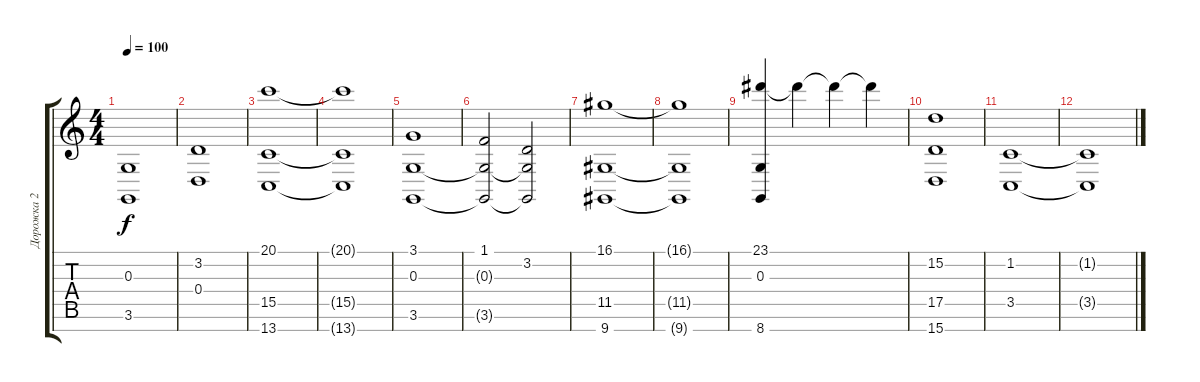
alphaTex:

\track ("Дорожка 2" "Дорожка 2") {instrument stringensemble2}
\staff {score tabs}
\tuning (E4 B3 G3 D3 A2 E2 B1) {hide}
\ts (4 4)
\tempo 100
\clef g2
\ks c
(0.3 3.6).1{dy f} |
(3.2 0.4).1 |
(20.1 15.5 13.7).1 |
(20.1{t} 15.5{t} 13.7{t}).1 |
(3.1 0.3 3.6).1 |
(1.1 0.3{t} 3.6{t}).2 (3.2 0.3{t} 3.6{t}).2 |
(16.1 11.5 9.7).1 |
(16.1{t} 11.5{t} 9.7{t}).1 |
(23.1 0.3 8.7).4 23.1{t}.4 23.1{t}.4 23.1{t}.4 |
(15.2 17.5 15.7).1 |
(1.2 3.5).1 |
(1.2{t} 3.5{t}).1
